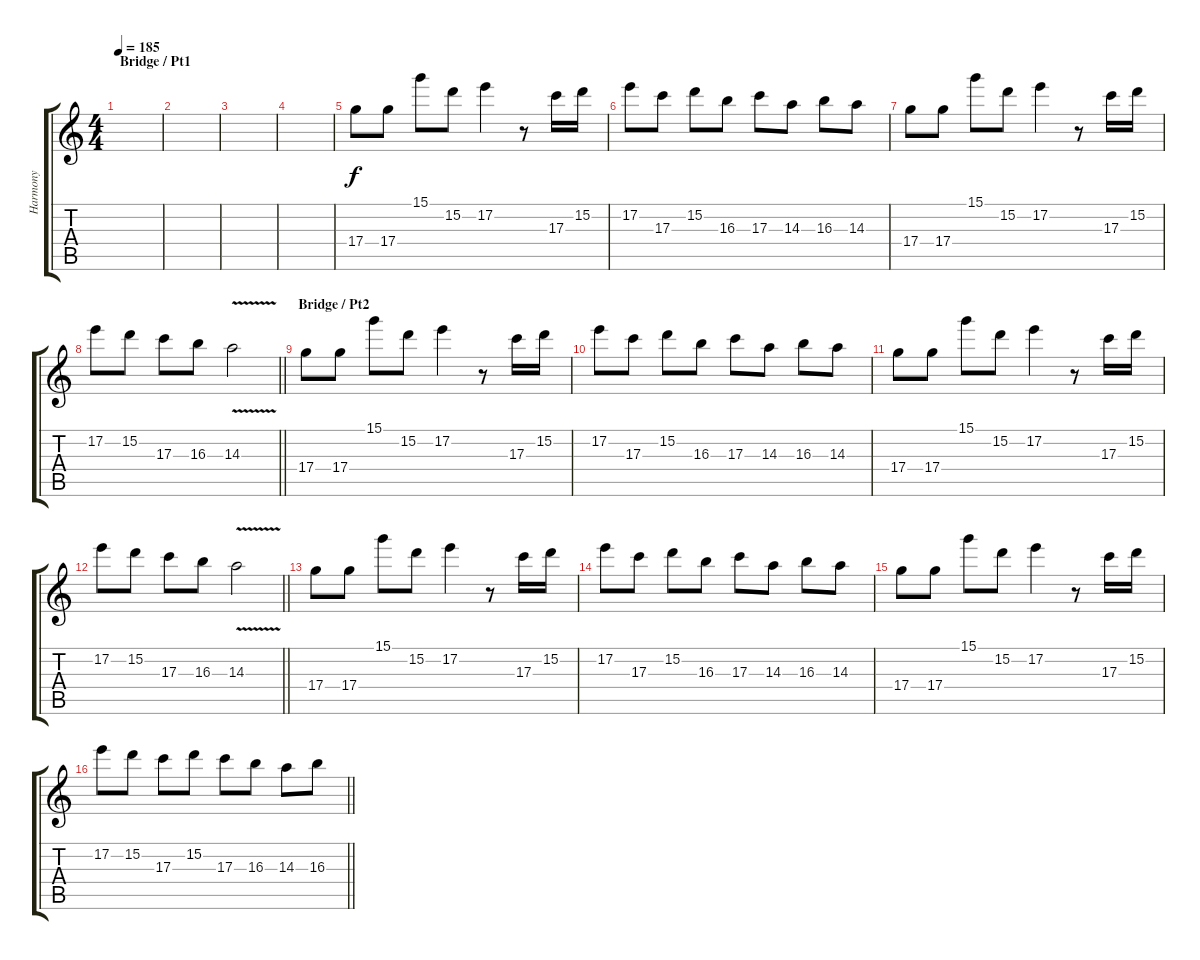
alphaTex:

\track ("Harmony" "Harmony") {instrument overdrivenguitar}
\staff {score tabs}
\tuning (E4 B3 G3 D3 A2 E2) {hide}
\ts (4 4)
\section ("" "Bridge / Pt1")
\tempo 185
\clef g2
\ks c
|
|
|
|
17.4.8 17.4.8 15.1.8 15.2.8 17.2.4 r.8 17.3.16 15.2.16 |
17.2.8 17.3.8 15.2.8 16.3.8 17.3.8 14.3.8 16.3.8 14.3.8 |
17.4.8 17.4.8 15.1.8 15.2.8 17.2.4 r.8 17.3.16 15.2.16 |
\barLineRight lightlight
17.2.8 15.2.8 17.3.8 16.3.8 14.3{v}.2 |
\section ("" "Bridge / Pt2")
17.4.8 17.4.8 15.1.8 15.2.8 17.2.4 r.8 17.3.16 15.2.16 |
17.2.8 17.3.8 15.2.8 16.3.8 17.3.8 14.3.8 16.3.8 14.3.8 |
17.4.8 17.4.8 15.1.8 15.2.8 17.2.4 r.8 17.3.16 15.2.16 |
\barLineRight lightlight
17.2.8 15.2.8 17.3.8 16.3.8 14.3{v}.2 |
17.4.8 17.4.8 15.1.8 15.2.8 17.2.4 r.8 17.3.16 15.2.16 |
17.2.8 17.3.8 15.2.8 16.3.8 17.3.8 14.3.8 16.3.8 14.3.8 |
17.4.8 17.4.8 15.1.8 15.2.8 17.2.4 r.8 17.3.16 15.2.16 |
\barLineRight lightlight
17.2.8 15.2.8 17.3.8 15.2.8 17.3.8 16.3.8 14.3.8 16.3.8
